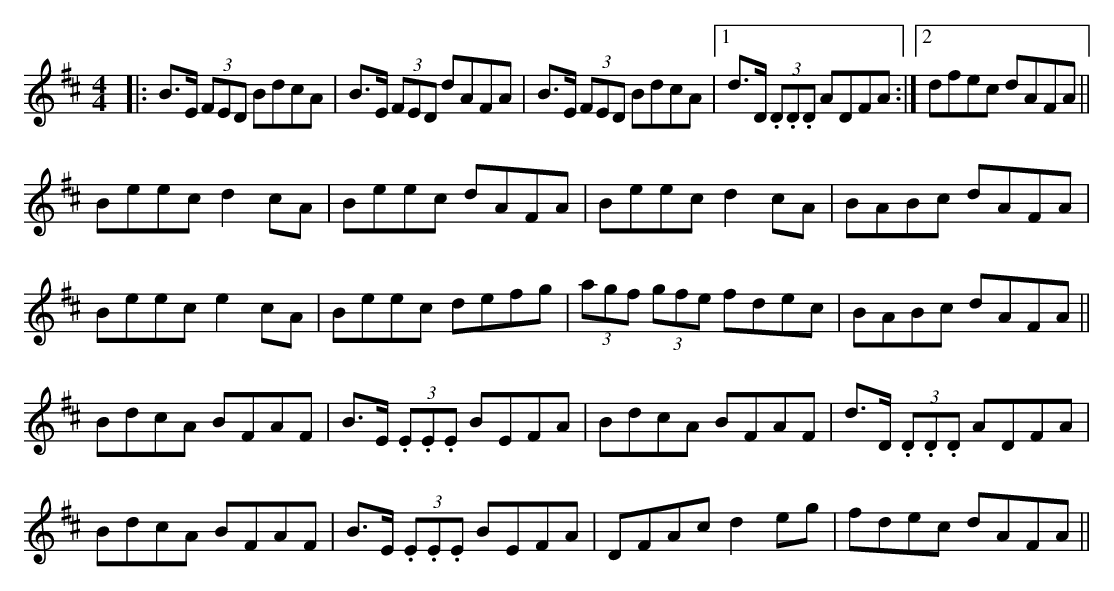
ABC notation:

X:1
M:4/4
K:Edor
|:B>E (3FED BdcA|B>E (3FED dAFA|B>E (3FED BdcA|1 d>D (3.D.D.D ADFA:|2 dfec dAFA||
Beec d2 cA|Beec dAFA|Beec d2 cA|BABc dAFA|
Beec e2 cA|Beec defg|(3agf (3gfe fdec|BABc dAFA||
BdcA BFAF|B>E (3.E.E.E BEFA|BdcA BFAF|d>D (3.D.D.D ADFA|
BdcA BFAF|B>E (3.E.E.E BEFA|DFAc d2 eg|fdec dAFA||
